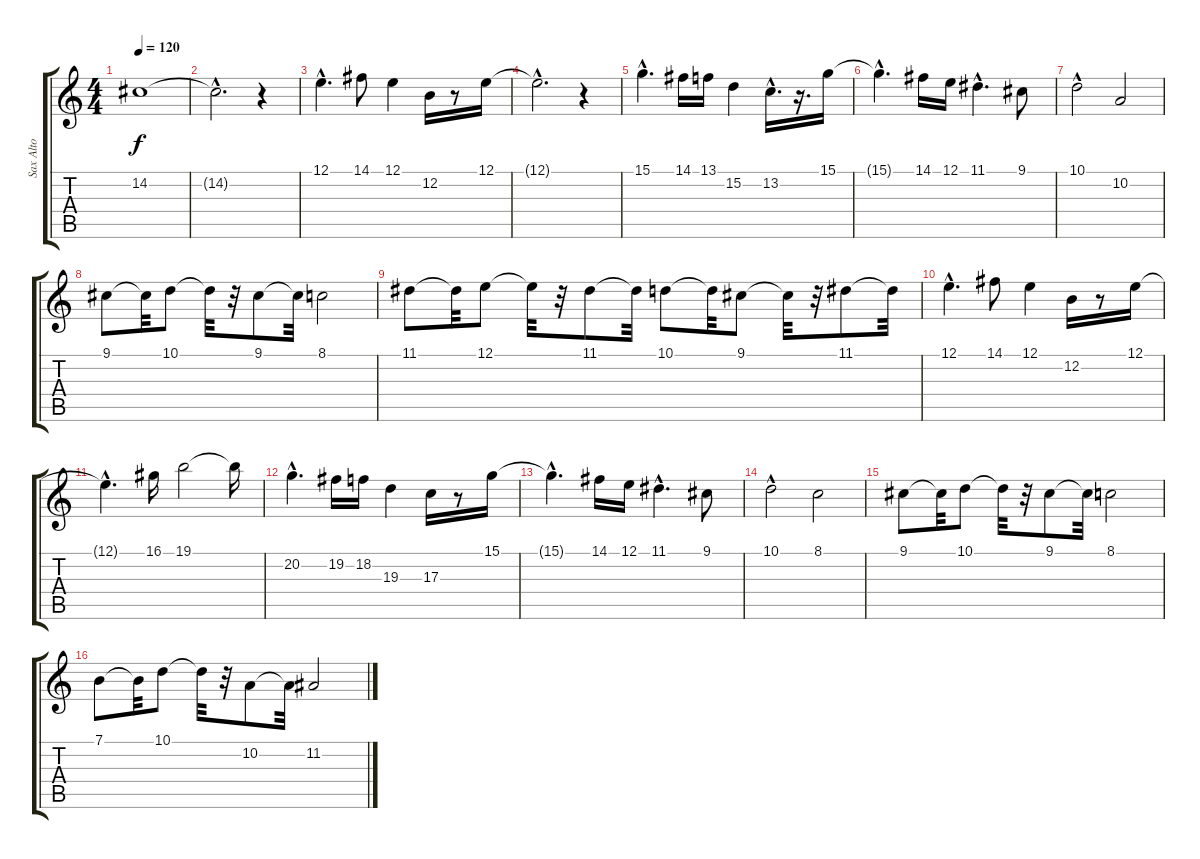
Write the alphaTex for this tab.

\track ("Sax Alto" "Sax Alto") {instrument altosax}
\staff {score tabs}
\tuning (E4 B3 G3 D3 A2 E2) {hide}
\ts (4 4)
\tempo 120
\clef g2
\ks c
14.2{t}.1{dy f} |
14.2{hac t}.2{d} r.4 |
12.1{hac}.4{d} 14.1.8 12.1.4 12.2.16 r.8 12.1.16 |
12.1{hac t}.2{d} r.4 |
15.1{hac}.4{d} 14.1.16 13.1.16 15.2.4 13.2{hac}.16{d} r.16{d} 15.1.16 |
15.1{hac t}.4{d} 14.1.16 12.1.16 11.1{hac}.4{d} 9.1.8 |
10.1{hac}.2 10.2.2 |
9.1.8 9.1{t}.32 10.1.8 10.1{t}.32 r.32 9.1.8 9.1{t}.32 8.1.2 |
11.1.8 11.1{t}.32 12.1.8 12.1{t}.32 r.32 11.1.8 11.1{t}.32 10.1.8 10.1{t}.32 9.1.8 9.1{t}.32 r.32 11.1.8 11.1{t}.32 |
12.1{hac}.4{d} 14.1.8 12.1.4 12.2.16 r.8 12.1.16 |
12.1{hac t}.4{d} 16.1.16 19.1.2 19.1{t}.16 |
20.2{hac}.4{d} 19.2.16 18.2.16 19.3.4 17.3.16 r.8 15.1.16 |
15.1{hac t}.4{d} 14.1.16 12.1.16 11.1{hac}.4{d} 9.1.8 |
10.1{hac}.2 8.1.2 |
9.1.8 9.1{t}.32 10.1.8 10.1{t}.32 r.32 9.1.8 9.1{t}.32 8.1.2 |
7.1.8 7.1{t}.32 10.1.8 10.1{t}.32 r.32 10.2.8 10.2{t}.32 11.2.2
